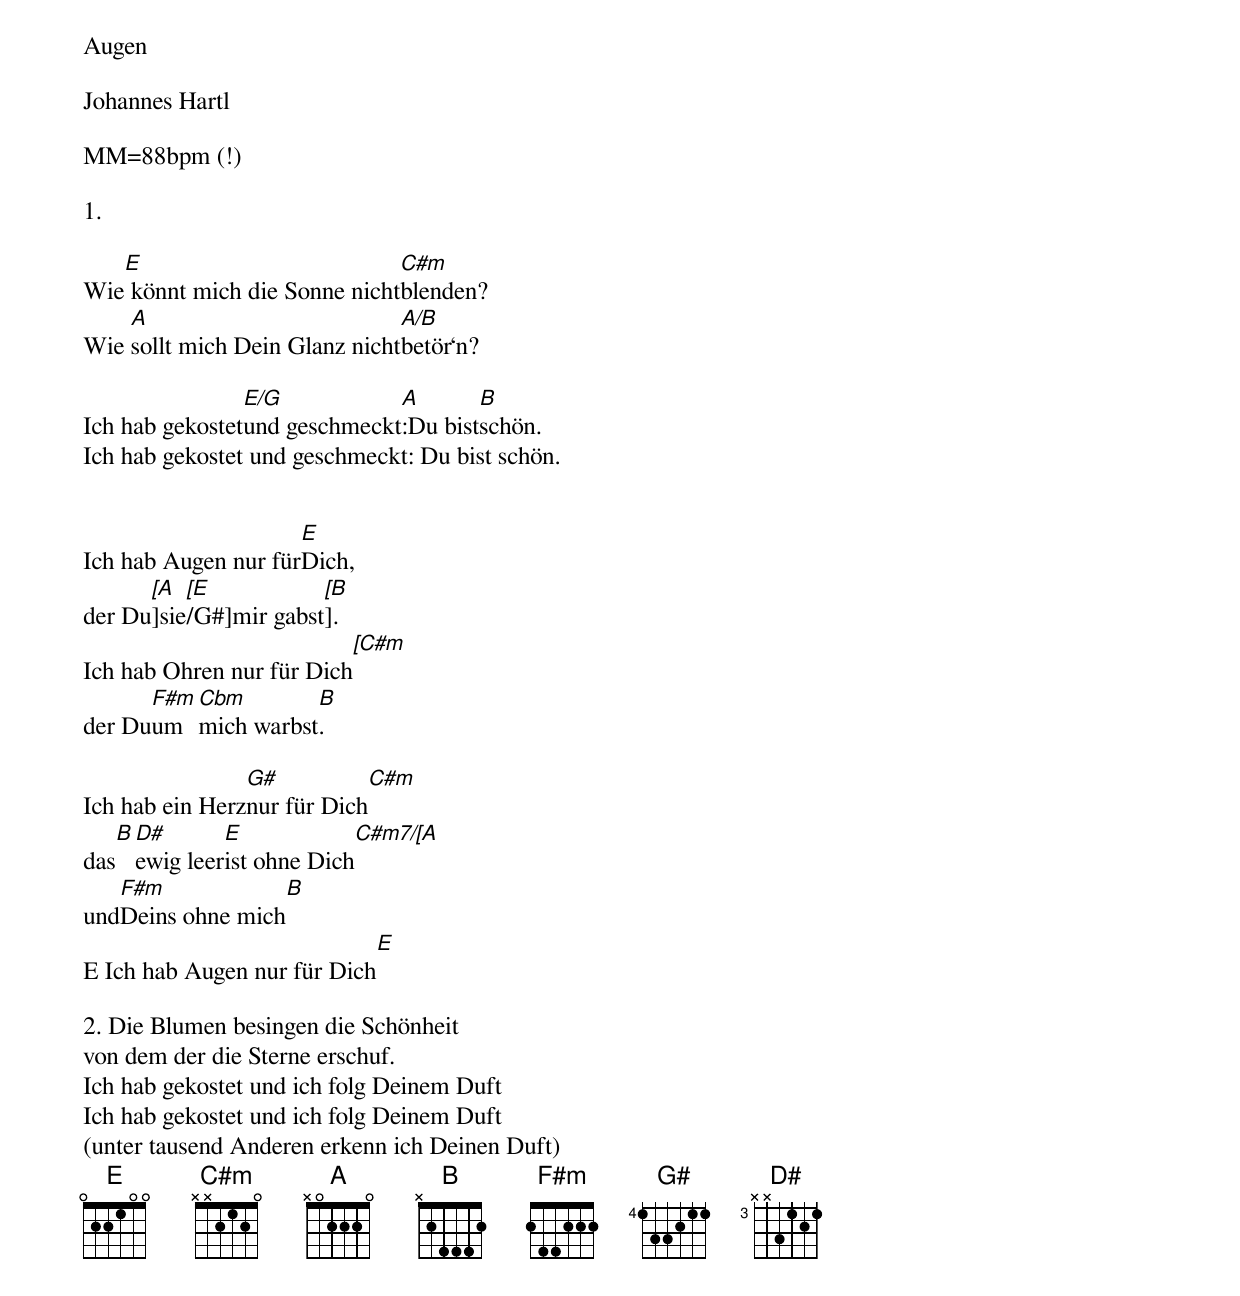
Augen

Johannes Hartl

MM=88bpm (!)

1.

Wie[E] könnt mich die Sonne nicht[C#m]blenden?
Wie [A]sollt mich Dein Glanz nicht[A/B]betör‘n?

Ich hab gekostet[E/G]und geschmeckt[A]:Du bist[B]schön.
Ich hab gekostet und geschmeckt: Du bist schön.


Ich hab Augen nur für[E]Dich,
der Du[[A]]sie[[E]/G#]mir gabst[[B]].
Ich hab Ohren nur für Dich[[C#m]
der Du[F#m]um[Cbm]mich warbst[B].

Ich hab ein Herz[G#]nur für Dich[C#m]
das[B][D#]ewig leer[E]ist ohne Dich[C#m7/[A]
und[F#m]Deins ohne mich[B]
E Ich hab Augen nur für Dich[E]

2. Die Blumen besingen die Schönheit
von dem der die Sterne erschuf.
Ich hab gekostet und ich folg Deinem Duft
Ich hab gekostet und ich folg Deinem Duft
(unter tausend Anderen erkenn ich Deinen Duft)
